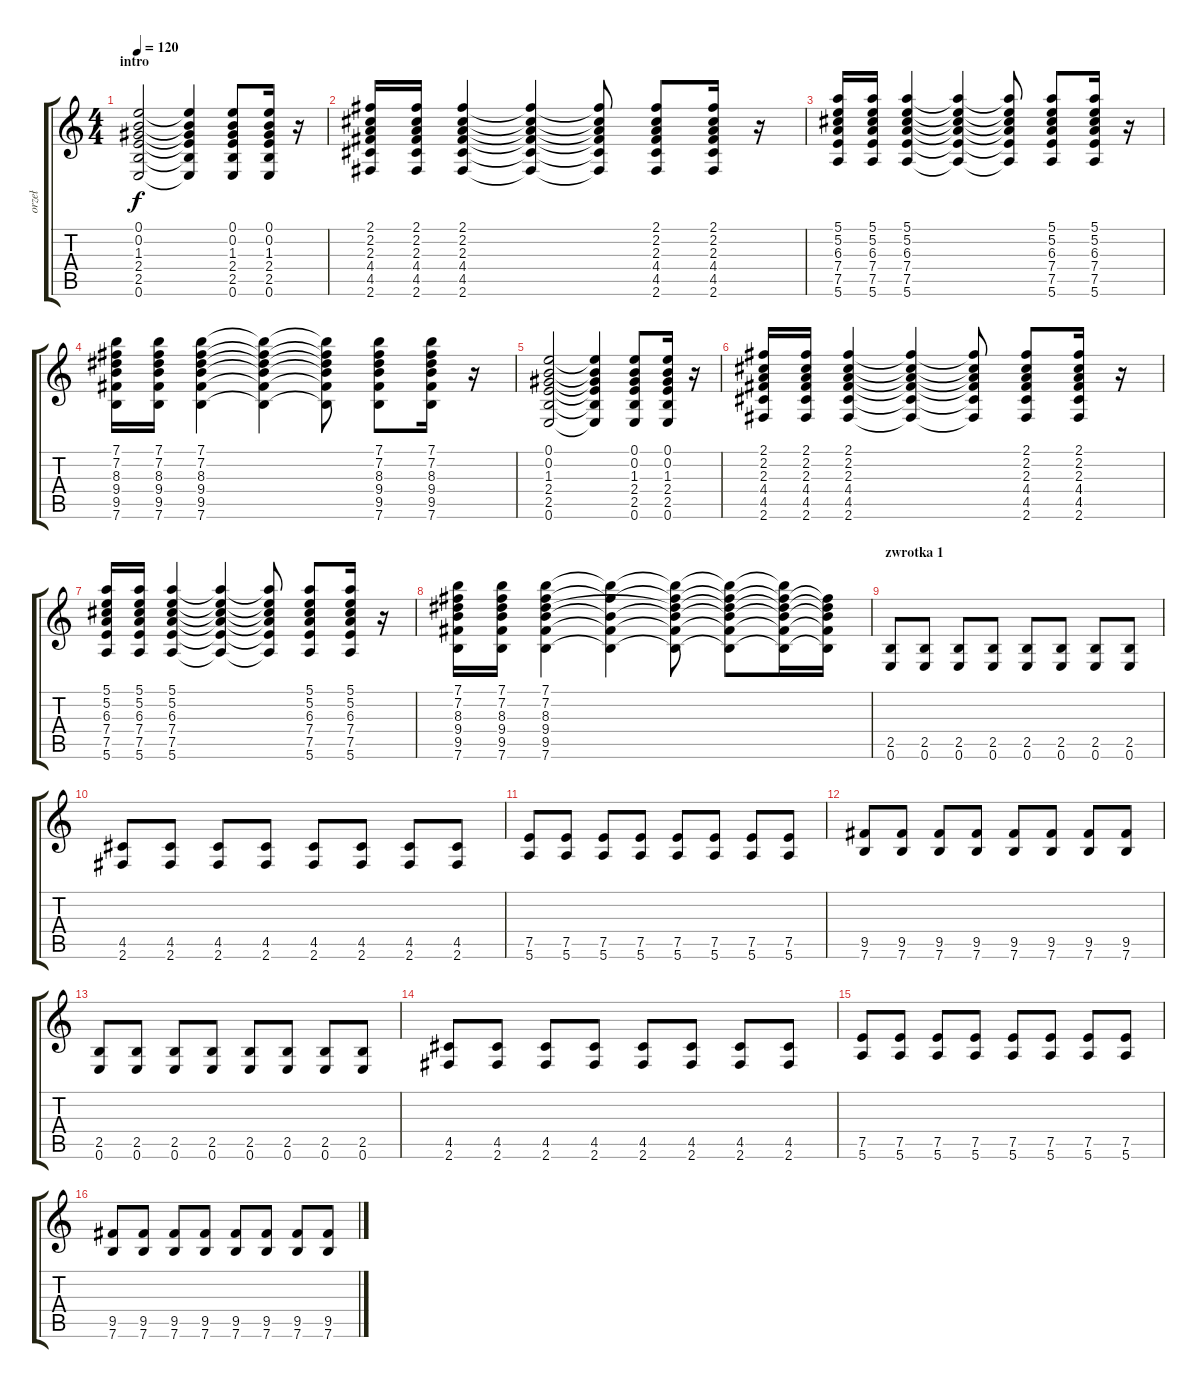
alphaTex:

\track ("orzeł" "orzeł") {instrument overdrivenguitar}
\staff {score tabs}
\tuning (E4 B3 G3 D3 A2 E2) {hide}
\ts (4 4)
\section ("" "intro")
\tempo 120
\clef g2
\ks c
(0.1 0.2 1.3 2.4 2.5 0.6).2{dy f instrument electricguitarclean} (0.1{t} 0.2{t} 1.3{t} 2.4{t} 2.5{t} 0.6{t}).4 (0.1 0.2 1.3 2.4 2.5 0.6).8 (0.1 0.2 1.3 2.4 2.5 0.6).16 r.16 |
(2.1 2.2 2.3 4.4 4.5 2.6).16 (2.1 2.2 2.3 4.4 4.5 2.6).16 (2.1 2.2 2.3 4.4 4.5 2.6).4 (2.1{t} 2.2{t} 2.3{t} 4.4{t} 4.5{t} 2.6{t}).4 (2.1{t} 2.2{t} 2.3{t} 4.4{t} 4.5{t} 2.6{t}).8 (2.1 2.2 2.3 4.4 4.5 2.6).8 (2.1 2.2 2.3 4.4 4.5 2.6).16 r.16 |
(5.1 5.2 6.3 7.4 7.5 5.6).16 (5.1 5.2 6.3 7.4 7.5 5.6).16 (5.1 5.2 6.3 7.4 7.5 5.6).4 (5.1{t} 5.2{t} 6.3{t} 7.4{t} 7.5{t} 5.6{t}).4 (5.1{t} 5.2{t} 6.3{t} 7.4{t} 7.5{t} 5.6{t}).8 (5.1 5.2 6.3 7.4 7.5 5.6).8 (5.1 5.2 6.3 7.4 7.5 5.6).16 r.16 |
(7.1 7.2 8.3 9.4 9.5 7.6).16 (7.1 7.2 8.3 9.4 9.5 7.6).16 (7.1 7.2 8.3 9.4 9.5 7.6).4 (7.1{t} 7.2{t} 8.3{t} 9.4{t} 9.5{t} 7.6{t}).4 (7.1{t} 7.2{t} 8.3{t} 9.4{t} 9.5{t} 7.6{t}).8 (7.1 7.2 8.3 9.4 9.5 7.6).8 (7.1 7.2 8.3 9.4 9.5 7.6).16 r.16 |
(0.1 0.2 1.3 2.4 2.5 0.6).2{instrument electricguitarclean} (0.1{t} 0.2{t} 1.3{t} 2.4{t} 2.5{t} 0.6{t}).4 (0.1 0.2 1.3 2.4 2.5 0.6).8 (0.1 0.2 1.3 2.4 2.5 0.6).16 r.16 |
(2.1 2.2 2.3 4.4 4.5 2.6).16 (2.1 2.2 2.3 4.4 4.5 2.6).16 (2.1 2.2 2.3 4.4 4.5 2.6).4 (2.1{t} 2.2{t} 2.3{t} 4.4{t} 4.5{t} 2.6{t}).4 (2.1{t} 2.2{t} 2.3{t} 4.4{t} 4.5{t} 2.6{t}).8 (2.1 2.2 2.3 4.4 4.5 2.6).8 (2.1 2.2 2.3 4.4 4.5 2.6).16 r.16 |
(5.1 5.2 6.3 7.4 7.5 5.6).16 (5.1 5.2 6.3 7.4 7.5 5.6).16 (5.1 5.2 6.3 7.4 7.5 5.6).4 (5.1{t} 5.2{t} 6.3{t} 7.4{t} 7.5{t} 5.6{t}).4 (5.1{t} 5.2{t} 6.3{t} 7.4{t} 7.5{t} 5.6{t}).8 (5.1 5.2 6.3 7.4 7.5 5.6).8 (5.1 5.2 6.3 7.4 7.5 5.6).16 r.16 |
(7.1 7.2 8.3 9.4 9.5 7.6).16 (7.1 7.2 8.3 9.4 9.5 7.6).16 (7.1 7.2 8.3 9.4 9.5 7.6).4 (7.1{t} 7.2{t} 9.4{t} 9.5{t} 7.6{t}).4 (7.1{t} 7.2{t} 8.3{t} 9.4{t} 9.5{t} 7.6{t}).8 (7.1{t} 7.2{t} 8.3{t} 9.4{t} 9.5{t} 7.6{t}).8 (7.1{t} 7.2{t} 8.3{t} 9.4{t} 9.5{t} 7.6{t}).16 (7.2{t} 8.3{t} 9.4{t} 9.5{t} 7.6{t}).16 |
\section ("" "zwrotka 1")
(2.5 0.6).8{instrument electricguitarmuted} (2.5 0.6).8 (2.5 0.6).8 (2.5 0.6).8 (2.5 0.6).8 (2.5 0.6).8 (2.5 0.6).8 (2.5 0.6).8 |
(4.5 2.6).8 (4.5 2.6).8 (4.5 2.6).8 (4.5 2.6).8 (4.5 2.6).8 (4.5 2.6).8 (4.5 2.6).8 (4.5 2.6).8 |
(7.5 5.6).8 (7.5 5.6).8 (7.5 5.6).8 (7.5 5.6).8 (7.5 5.6).8 (7.5 5.6).8 (7.5 5.6).8 (7.5 5.6).8 |
(9.5 7.6).8 (9.5 7.6).8 (9.5 7.6).8 (9.5 7.6).8 (9.5 7.6).8 (9.5 7.6).8 (9.5 7.6).8 (9.5 7.6).8 |
(2.5 0.6).8{instrument electricguitarmuted} (2.5 0.6).8 (2.5 0.6).8 (2.5 0.6).8 (2.5 0.6).8 (2.5 0.6).8 (2.5 0.6).8 (2.5 0.6).8 |
(4.5 2.6).8 (4.5 2.6).8 (4.5 2.6).8 (4.5 2.6).8 (4.5 2.6).8 (4.5 2.6).8 (4.5 2.6).8 (4.5 2.6).8 |
(7.5 5.6).8 (7.5 5.6).8 (7.5 5.6).8 (7.5 5.6).8 (7.5 5.6).8 (7.5 5.6).8 (7.5 5.6).8 (7.5 5.6).8 |
(9.5 7.6).8 (9.5 7.6).8 (9.5 7.6).8 (9.5 7.6).8 (9.5 7.6).8 (9.5 7.6).8 (9.5 7.6).8 (9.5 7.6).8
